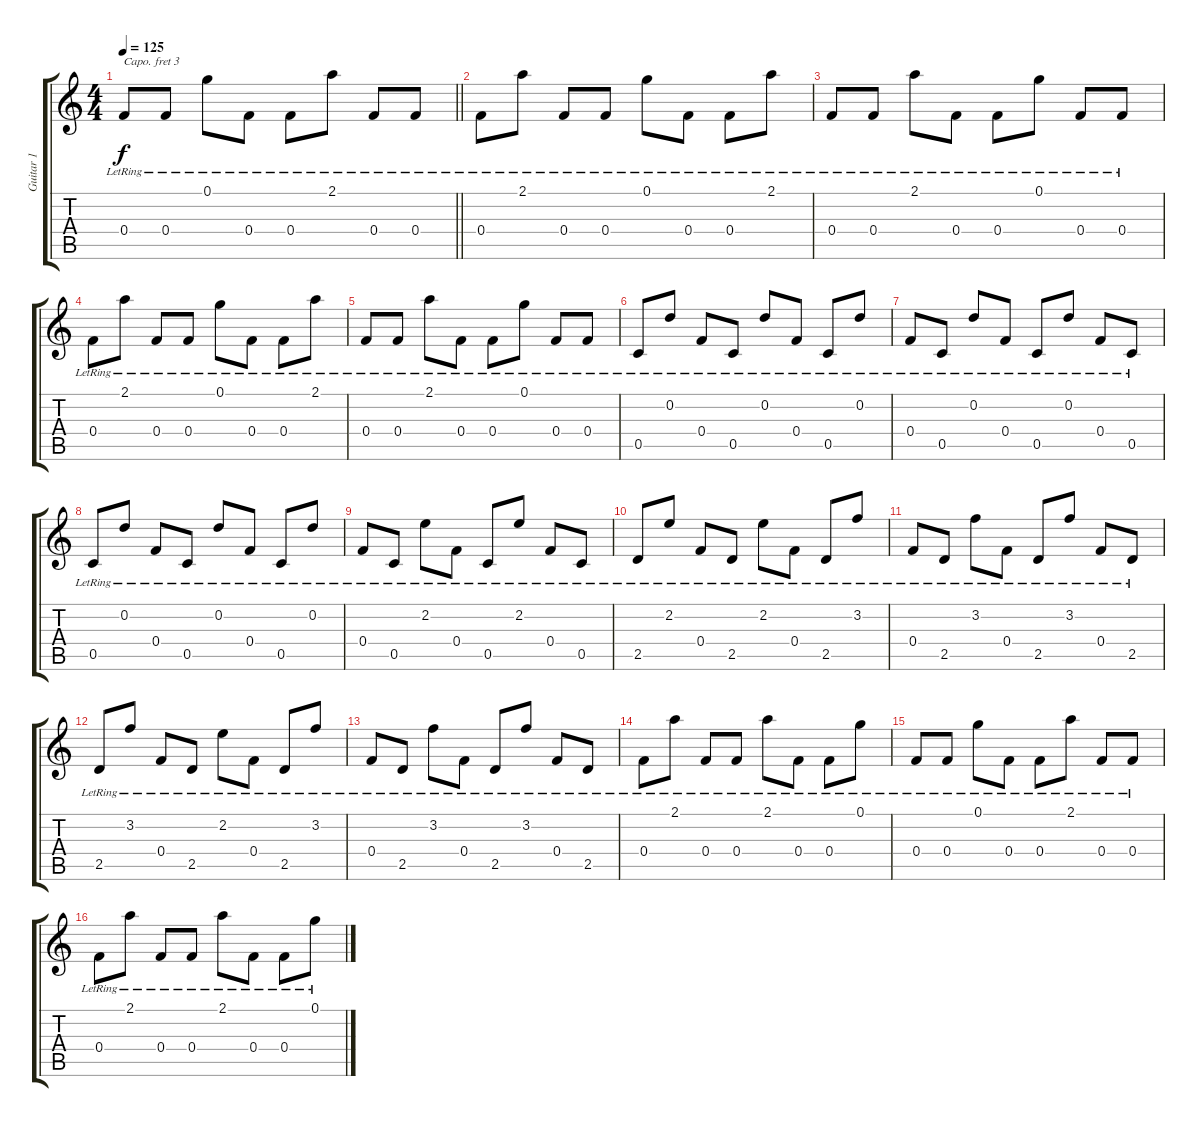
\track ("Guitar 1" "Guitar 1") {instrument acousticguitarsteel}
\staff {score tabs}
\capo 3
\tuning (E4 B3 Gb3 D3 A2 E2) {hide}
\ts (4 4)
\tempo 125
\clef g2
\barLineRight lightlight
\ks c
0.4{lr}.8{dy f} 0.4{lr}.8 0.1{lr}.8 0.4{lr}.8 0.4{lr}.8 2.1{lr}.8 0.4{lr}.8 0.4{lr}.8 |
0.4{lr}.8 2.1{lr}.8 0.4{lr}.8 0.4{lr}.8 0.1{lr}.8 0.4{lr}.8 0.4{lr}.8 2.1{lr}.8 |
0.4{lr}.8 0.4{lr}.8 2.1{lr}.8 0.4{lr}.8 0.4{lr}.8 0.1{lr}.8 0.4{lr}.8 0.4{lr}.8 |
0.4{lr}.8 2.1{lr}.8 0.4{lr}.8 0.4{lr}.8 0.1{lr}.8 0.4{lr}.8 0.4{lr}.8 2.1{lr}.8 |
0.4{lr}.8 0.4{lr}.8 2.1{lr}.8 0.4{lr}.8 0.4{lr}.8 0.1{lr}.8 0.4{lr}.8 0.4{lr}.8 |
0.5{lr}.8 0.2{lr}.8 0.4{lr}.8 0.5{lr}.8 0.2{lr}.8 0.4{lr}.8 0.5{lr}.8 0.2{lr}.8 |
0.4{lr}.8 0.5{lr}.8 0.2{lr}.8 0.4{lr}.8 0.5{lr}.8 0.2{lr}.8 0.4{lr}.8 0.5{lr}.8 |
0.5{lr}.8 0.2{lr}.8 0.4{lr}.8 0.5{lr}.8 0.2{lr}.8 0.4{lr}.8 0.5{lr}.8 0.2{lr}.8 |
0.4{lr}.8 0.5{lr}.8 2.2{lr}.8 0.4{lr}.8 0.5{lr}.8 2.2{lr}.8 0.4{lr}.8 0.5{lr}.8 |
2.5{lr}.8 2.2{lr}.8 0.4{lr}.8 2.5{lr}.8 2.2{lr}.8 0.4{lr}.8 2.5{lr}.8 3.2{lr}.8 |
0.4{lr}.8 2.5{lr}.8 3.2{lr}.8 0.4{lr}.8 2.5{lr}.8 3.2{lr}.8 0.4{lr}.8 2.5{lr}.8 |
2.5{lr}.8 3.2{lr}.8 0.4{lr}.8 2.5{lr}.8 2.2{lr}.8 0.4{lr}.8 2.5{lr}.8 3.2{lr}.8 |
0.4{lr}.8 2.5{lr}.8 3.2{lr}.8 0.4{lr}.8 2.5{lr}.8 3.2{lr}.8 0.4{lr}.8 2.5{lr}.8 |
0.4{lr}.8 2.1{lr}.8 0.4{lr}.8 0.4{lr}.8 2.1{lr}.8 0.4{lr}.8 0.4{lr}.8 0.1{lr}.8 |
0.4{lr}.8 0.4{lr}.8 0.1{lr}.8 0.4{lr}.8 0.4{lr}.8 2.1{lr}.8 0.4{lr}.8 0.4{lr}.8 |
0.4{lr}.8 2.1{lr}.8 0.4{lr}.8 0.4{lr}.8 2.1{lr}.8 0.4{lr}.8 0.4{lr}.8 0.1{lr}.8
